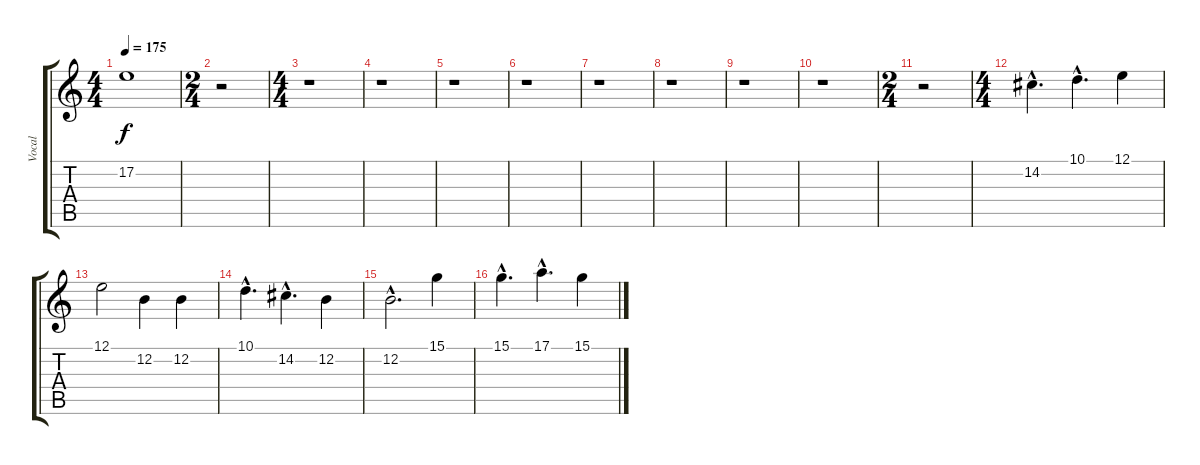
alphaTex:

\track ("Vocal" "Vocal") {instrument lead2sawtooth}
\staff {score tabs}
\tuning (E4 B3 G3 D3 A2 E2) {hide}
\ts (4 4)
\tempo 175
\clef g2
\ks c
17.2.1{dy f} |
\ts (2 4)
r.2 |
\ts (4 4)
r.1 |
r.1 |
r.1 |
r.1 |
r.1 |
r.1 |
r.1 |
r.1 |
\ts (2 4)
r.2 |
\ts (4 4)
14.2{hac}.4{d} 10.1{hac}.4{d} 12.1.4 |
12.1.2 12.2.4 12.2.4 |
10.1{hac}.4{d} 14.2{hac}.4{d} 12.2.4 |
12.2{hac}.2{d} 15.1.4 |
15.1{hac}.4{d} 17.1{hac}.4{d} 15.1.4
